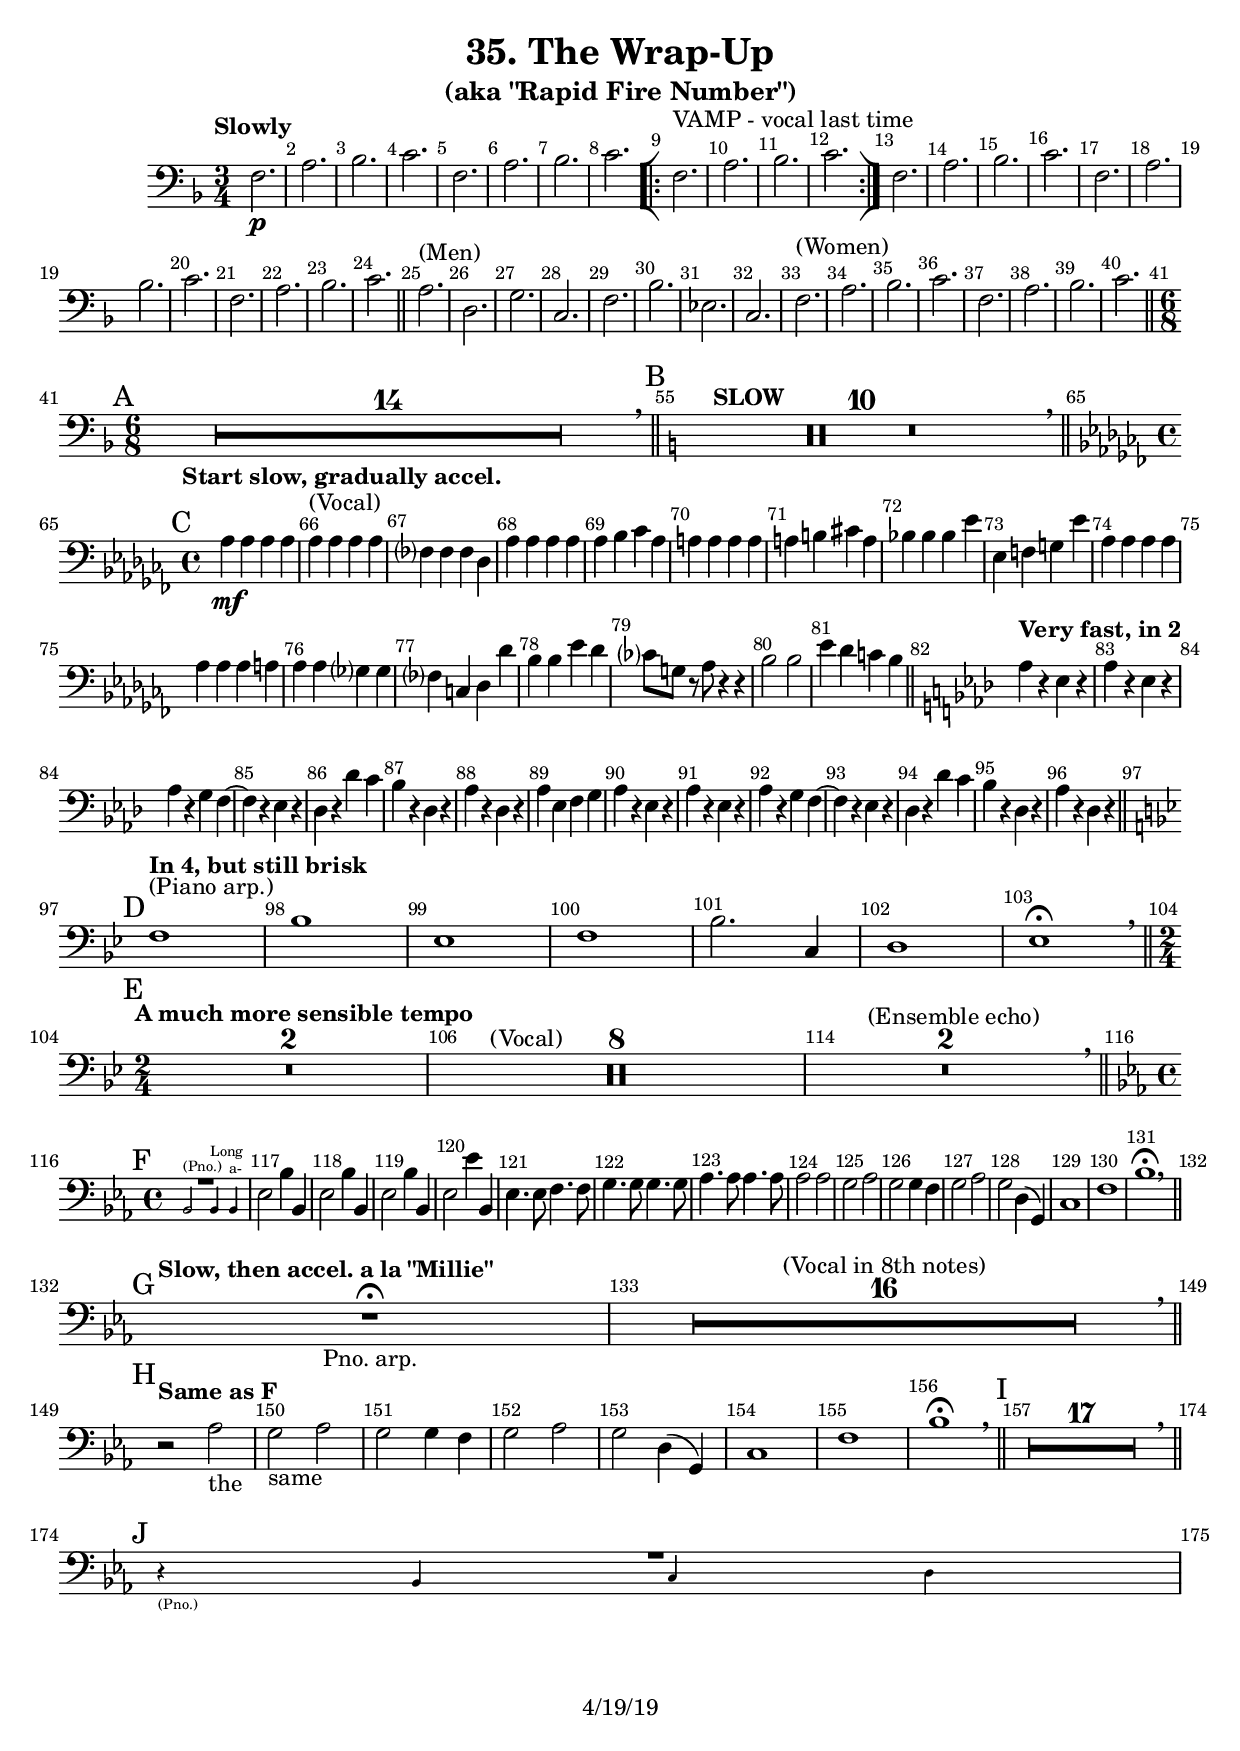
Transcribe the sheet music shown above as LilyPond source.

\header {
  title = "35. The Wrap-Up"
  subtitle = "(aka \"Rapid Fire Number\")"
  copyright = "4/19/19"
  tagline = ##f
}

global = {
  \key f \major
  \time 3/4
  \clef bass
  \tempo "Slowly"
  \compressFullBarRests
  \override Score.BarNumber.break-visibility = ##(#t #t #t)
}

\relative c {
  \global
  f2.\p a bes c f, a bes c \bar "[|:" <>^"VAMP - vocal last time" f, a bes c \bar ":|]" \repeat unfold 3 { f, a bes c }\bar "||" <>^"(Men)" a d, g c, f bes es, c <>^"(Women)" f a bes c f, a bes c \bar "||" \break
  \mark "A" \time 6/8 R2.*14 \breathe \bar "||"
  \mark "B" \tempo "SLOW" \key a \minor R2.*10 \breathe \bar "||" \break
  \mark "C" \time 4/4 \tempo "Start slow, gradually accel." \key as \minor
     as4\mf as as as <>^"(Vocal)" as as as as fes? fes fes des as' as as as as bes ces as a a a a a b cis a bes! bes bes es es, f g es'
     as, as as as as as as a as as ges? ges fes? c des des' bes bes es des ces?8 g r as r4 r bes2 bes es4 des c bes \bar "||"
     \key as \major \tempo "Very fast, in 2" \repeat unfold 2 { as r es r } as r g f ~ f r es r des r des' c bes r des, r as' r des, r as' es f g
     \repeat unfold 2 { as r es r } as r g f ~ f r es r des r des' c bes r des, r as' r des, r \bar "||" \break
  \mark "D" \tempo "In 4, but still brisk" \key bes \major f1^"(Piano arp.)" bes es, f bes2. c,4 d1 es\fermata \breathe \bar "||" \break
  \mark "E" \tempo "A much more sensible tempo" \time 2/4 R2*2 <>^"(Vocal)" R2*8 <>^"(Ensemble echo)" R2*2 \breathe \bar "||" \break
  \mark "F" \time 4/4 \key es \major << { R1 } \\ \new CueVoice { bes2^"(Pno.)" bes4^"Long" bes^"a-" } >>
    \repeat unfold 3 { es2 bes'4 bes, } es2 es'4 bes, es4. es8 f4. f8 g4. g8 g4. g8 as4. as8 as4. as8 as2 as g as g g4 f g2 as g d4( g,) c1 f1 bes\fermata \breathe \bar "||" \break
  \mark "G" \tempo "Slow, then accel. a la \"Millie\"" R1_"Pno. arp."\fermataMarkup R1*16^"(Vocal in 8th notes)" \breathe \bar "||" \break
  \mark "H" \tempo "Same as F" r2 as_"the" g_"same" as g g4 f g2 as g d4( g,) c1 f bes\fermata \breathe \bar "||"
  \mark "I" R1*17 \breathe \bar "||" \break
  \mark "J" << {R1} \\ \new CueVoice { r4_"(Pno.)" bes, c d } >>
}